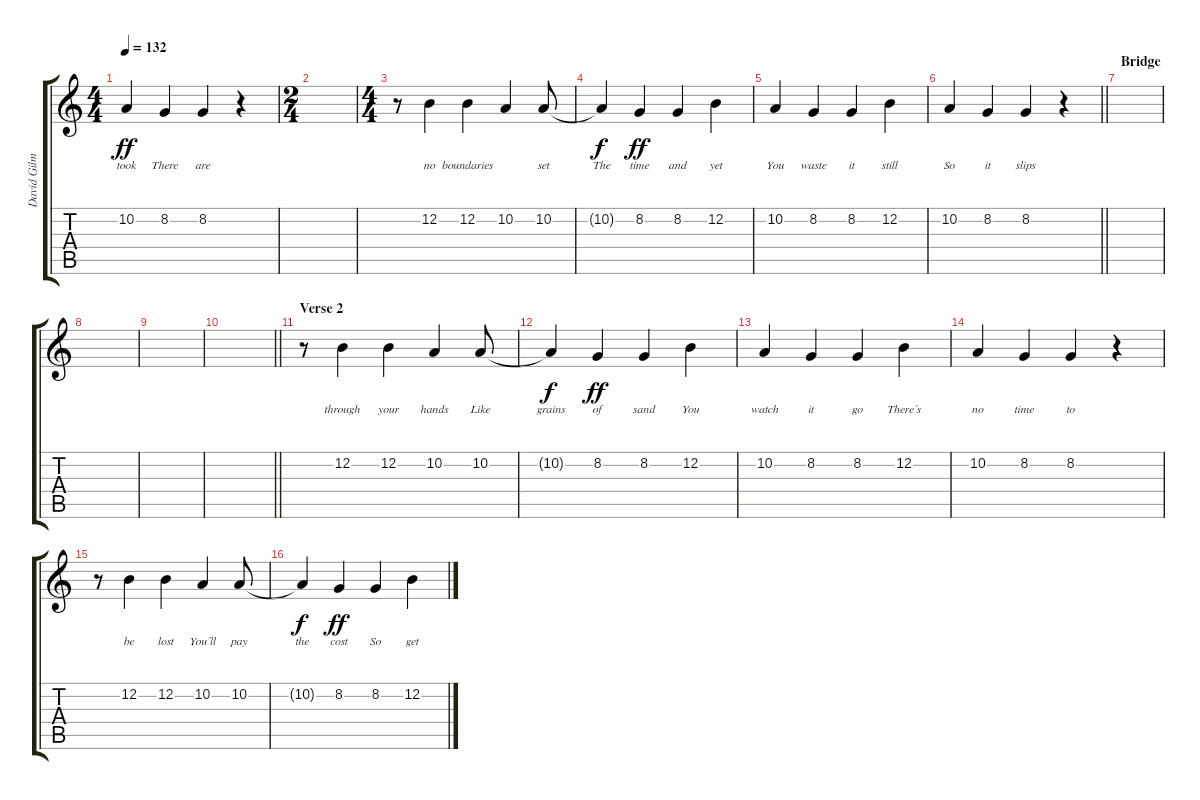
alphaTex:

\track ("David Gilmour - Voice" "David Gilm") {instrument synthvoice}
\staff {score tabs}
\tuning (E4 B3 G3 D3 A2 E2) {hide}
\ts (4 4)
\tempo 132
\clef g2
\ks c
10.2.4{lyrics (0 "took") lyrics (1 "") lyrics (2 "") lyrics (3 "") lyrics (4 "") dy ff} 8.2.4{lyrics (0 "There") lyrics (1 "") lyrics (2 "") lyrics (3 "") lyrics (4 "")} 8.2.4{lyrics (0 "are") lyrics (1 "") lyrics (2 "") lyrics (3 "") lyrics (4 "")} r.4 |
\ts (2 4)
|
\ts (4 4)
r.8 12.2.4{lyrics (0 "no") lyrics (1 "") lyrics (2 "") lyrics (3 "") lyrics (4 "")} 12.2.4{lyrics (0 "boundaries") lyrics (1 "") lyrics (2 "") lyrics (3 "") lyrics (4 "")} 10.2.4{lyrics (0 " ") lyrics (1 "") lyrics (2 "") lyrics (3 "") lyrics (4 "")} 10.2.8{lyrics (0 "set") lyrics (1 "") lyrics (2 "") lyrics (3 "") lyrics (4 "")} |
10.2{t}.4{lyrics (0 "The") lyrics (1 "") lyrics (2 "") lyrics (3 "") lyrics (4 "") dy f} 8.2.4{lyrics (0 "time") lyrics (1 "") lyrics (2 "") lyrics (3 "") lyrics (4 "") dy ff} 8.2.4{lyrics (0 "and") lyrics (1 "") lyrics (2 "") lyrics (3 "") lyrics (4 "")} 12.2.4{lyrics (0 "yet") lyrics (1 "") lyrics (2 "") lyrics (3 "") lyrics (4 "")} |
10.2.4{lyrics (0 "You") lyrics (1 "") lyrics (2 "") lyrics (3 "") lyrics (4 "")} 8.2.4{lyrics (0 "waste") lyrics (1 "") lyrics (2 "") lyrics (3 "") lyrics (4 "")} 8.2.4{lyrics (0 "it") lyrics (1 "") lyrics (2 "") lyrics (3 "") lyrics (4 "")} 12.2.4{lyrics (0 "still") lyrics (1 "") lyrics (2 "") lyrics (3 "") lyrics (4 "")} |
\barLineRight lightlight
10.2.4{lyrics (0 "So") lyrics (1 "") lyrics (2 "") lyrics (3 "") lyrics (4 "")} 8.2.4{lyrics (0 "it") lyrics (1 "") lyrics (2 "") lyrics (3 "") lyrics (4 "")} 8.2.4{lyrics (0 "slips") lyrics (1 "") lyrics (2 "") lyrics (3 "") lyrics (4 "")} r.4 |
\section ("" "Bridge")
|
|
|
\barLineRight lightlight
|
\section ("" "Verse 2")
r.8{volume 12 instrument synthvoice} 12.2.4{lyrics (0 "through") lyrics (1 "") lyrics (2 "") lyrics (3 "") lyrics (4 "")} 12.2.4{lyrics (0 "your") lyrics (1 "") lyrics (2 "") lyrics (3 "") lyrics (4 "")} 10.2.4{lyrics (0 "hands") lyrics (1 "") lyrics (2 "") lyrics (3 "") lyrics (4 "")} 10.2.8{lyrics (0 "Like") lyrics (1 "") lyrics (2 "") lyrics (3 "") lyrics (4 "")} |
10.2{t}.4{lyrics (0 "grains") lyrics (1 "") lyrics (2 "") lyrics (3 "") lyrics (4 "") dy f} 8.2.4{lyrics (0 "of") lyrics (1 "") lyrics (2 "") lyrics (3 "") lyrics (4 "") dy ff} 8.2.4{lyrics (0 "sand") lyrics (1 "") lyrics (2 "") lyrics (3 "") lyrics (4 "")} 12.2.4{lyrics (0 "You") lyrics (1 "") lyrics (2 "") lyrics (3 "") lyrics (4 "")} |
10.2.4{lyrics (0 "watch") lyrics (1 "") lyrics (2 "") lyrics (3 "") lyrics (4 "")} 8.2.4{lyrics (0 "it") lyrics (1 "") lyrics (2 "") lyrics (3 "") lyrics (4 "")} 8.2.4{lyrics (0 "go") lyrics (1 "") lyrics (2 "") lyrics (3 "") lyrics (4 "")} 12.2.4{lyrics (0 "There´s") lyrics (1 "") lyrics (2 "") lyrics (3 "") lyrics (4 "")} |
10.2.4{lyrics (0 "no") lyrics (1 "") lyrics (2 "") lyrics (3 "") lyrics (4 "")} 8.2.4{lyrics (0 "time") lyrics (1 "") lyrics (2 "") lyrics (3 "") lyrics (4 "")} 8.2.4{lyrics (0 "to") lyrics (1 "") lyrics (2 "") lyrics (3 "") lyrics (4 "")} r.4 |
r.8 12.2.4{lyrics (0 "be") lyrics (1 "") lyrics (2 "") lyrics (3 "") lyrics (4 "")} 12.2.4{lyrics (0 "lost") lyrics (1 "") lyrics (2 "") lyrics (3 "") lyrics (4 "")} 10.2.4{lyrics (0 "You´ll") lyrics (1 "") lyrics (2 "") lyrics (3 "") lyrics (4 "")} 10.2.8{lyrics (0 "pay") lyrics (1 "") lyrics (2 "") lyrics (3 "") lyrics (4 "")} |
10.2{t}.4{lyrics (0 "the") lyrics (1 "") lyrics (2 "") lyrics (3 "") lyrics (4 "") dy f} 8.2.4{lyrics (0 "cost") lyrics (1 "") lyrics (2 "") lyrics (3 "") lyrics (4 "") dy ff} 8.2.4{lyrics (0 "So") lyrics (1 "") lyrics (2 "") lyrics (3 "") lyrics (4 "")} 12.2.4{lyrics (0 "get") lyrics (1 "") lyrics (2 "") lyrics (3 "") lyrics (4 "")}
